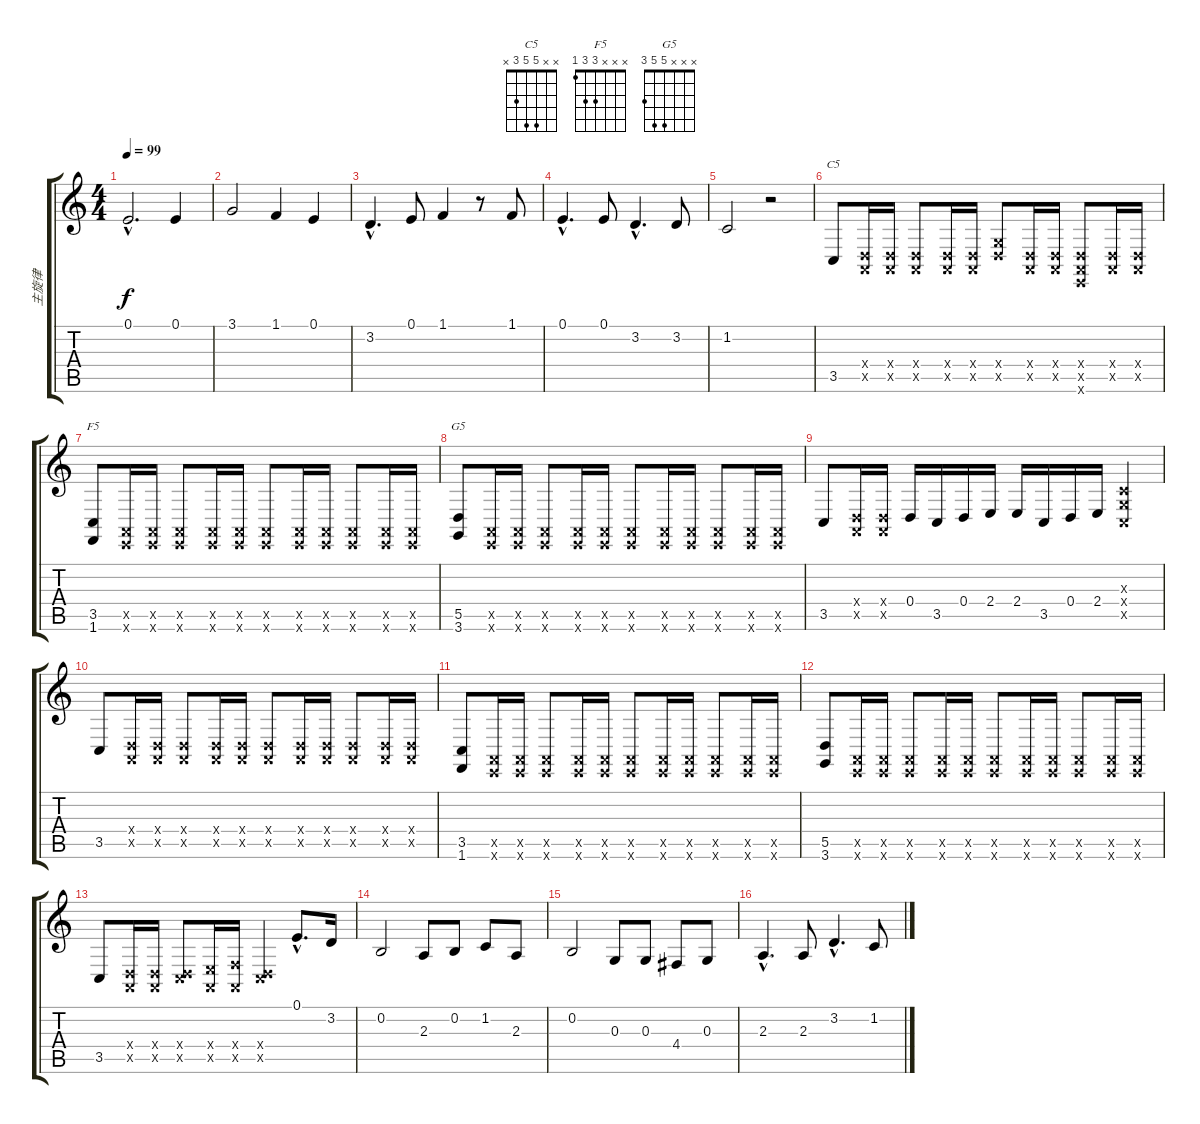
\track ("主旋律" "主旋律") {instrument stringensemble1}
\staff {score tabs}
\tuning (E4 B3 G3 D3 A2 E2) {hide}
\chord ("C5" x x 5 5 3 x)
\chord ("F5" x x x 3 3 1)
\chord ("G5" x x x 5 5 3)
\ts (4 4)
\tempo 99
\clef g2
\ks c
0.1{hac}.2{d dy f} 0.1.4 |
3.1.2 1.1.4 0.1.4 |
3.2{hac}.4{d} 0.1.8 1.1.4 r.8 1.1.8 |
0.1{hac}.4{d} 0.1.8 3.2{hac}.4{d} 3.2.8 |
1.2.2 r.2 |
3.5.8{ch "C5" instrument distortionguitar} (0.4{x} 0.5{x}).16 (0.4{x} 0.5{x}).16 (0.4{x} 0.5{x}).8 (0.4{x} 0.5{x}).16 (0.4{x} 0.5{x}).16 (5.4{x} 5.5{x}).8 (0.4{x} 0.5{x}).16 (0.4{x} 0.5{x}).16 (0.4{x} 0.5{x} 0.6{x}).8 (0.4{x} 0.5{x}).16 (0.4{x} 0.5{x}).16 |
(3.5 1.6).8{ch "F5"} (0.5{x} 0.6{x}).16 (0.5{x} 0.6{x}).16 (0.5{x} 0.6{x}).8 (0.5{x} 0.6{x}).16 (0.5{x} 0.6{x}).16 (0.5{x} 0.6{x}).8 (0.5{x} 0.6{x}).16 (0.5{x} 0.6{x}).16 (0.5{x} 0.6{x}).8 (0.5{x} 0.6{x}).16 (0.5{x} 0.6{x}).16 |
(5.5 3.6).8{ch "G5"} (0.5{x} 0.6{x}).16 (0.5{x} 0.6{x}).16 (0.5{x} 0.6{x}).8 (0.5{x} 0.6{x}).16 (0.5{x} 0.6{x}).16 (0.5{x} 0.6{x}).8 (0.5{x} 0.6{x}).16 (0.5{x} 0.6{x}).16 (0.5{x} 0.6{x}).8 (0.5{x} 0.6{x}).16 (0.5{x} 0.6{x}).16 |
3.5.8 (0.4{x} 0.5{x}).16 (0.4{x} 0.5{x}).16 0.4.16 3.5.16 0.4.16 2.4.16 2.4.16 3.5.16 0.4.16 2.4.16 (5.3{x} 5.4{x} 3.5{x}).4 |
3.5.8 (0.4{x} 0.5{x}).16 (0.4{x} 0.5{x}).16 (0.4{x} 0.5{x}).8 (0.4{x} 0.5{x}).16 (0.4{x} 0.5{x}).16 (0.4{x} 0.5{x}).8 (0.4{x} 0.5{x}).16 (0.4{x} 0.5{x}).16 (0.4{x} 0.5{x}).8 (0.4{x} 0.5{x}).16 (0.4{x} 0.5{x}).16 |
(3.5 1.6).8 (0.5{x} 0.6{x}).16 (0.5{x} 0.6{x}).16 (0.5{x} 0.6{x}).8 (0.5{x} 0.6{x}).16 (0.5{x} 0.6{x}).16 (0.5{x} 0.6{x}).8 (0.5{x} 0.6{x}).16 (0.5{x} 0.6{x}).16 (0.5{x} 0.6{x}).8 (0.5{x} 0.6{x}).16 (0.5{x} 0.6{x}).16 |
(5.5 3.6).8 (0.5{x} 0.6{x}).16 (0.5{x} 0.6{x}).16 (0.5{x} 0.6{x}).8 (0.5{x} 0.6{x}).16 (0.5{x} 0.6{x}).16 (0.5{x} 0.6{x}).8 (0.5{x} 0.6{x}).16 (0.5{x} 0.6{x}).16 (0.5{x} 0.6{x}).8 (0.5{x} 0.6{x}).16 (0.5{x} 0.6{x}).16 |
3.5.8 (0.4{x} 0.5{x}).16 (0.4{x} 0.5{x}).16 (0.4{x} 3.5{x}).8 (2.4{x} 0.5{x}).16 (3.4{x} 0.5{x}).16 (0.4{x} 3.5{x}).4 0.1{hac}.8{d instrument stringensemble1} 3.2.16 |
0.2.2 2.3.8 0.2.8 1.2.8 2.3.8 |
0.2.2 0.3.8 0.3.8 4.4.8 0.3.8 |
2.3{hac}.4{d} 2.3.8 3.2{hac}.4{d} 1.2.8
